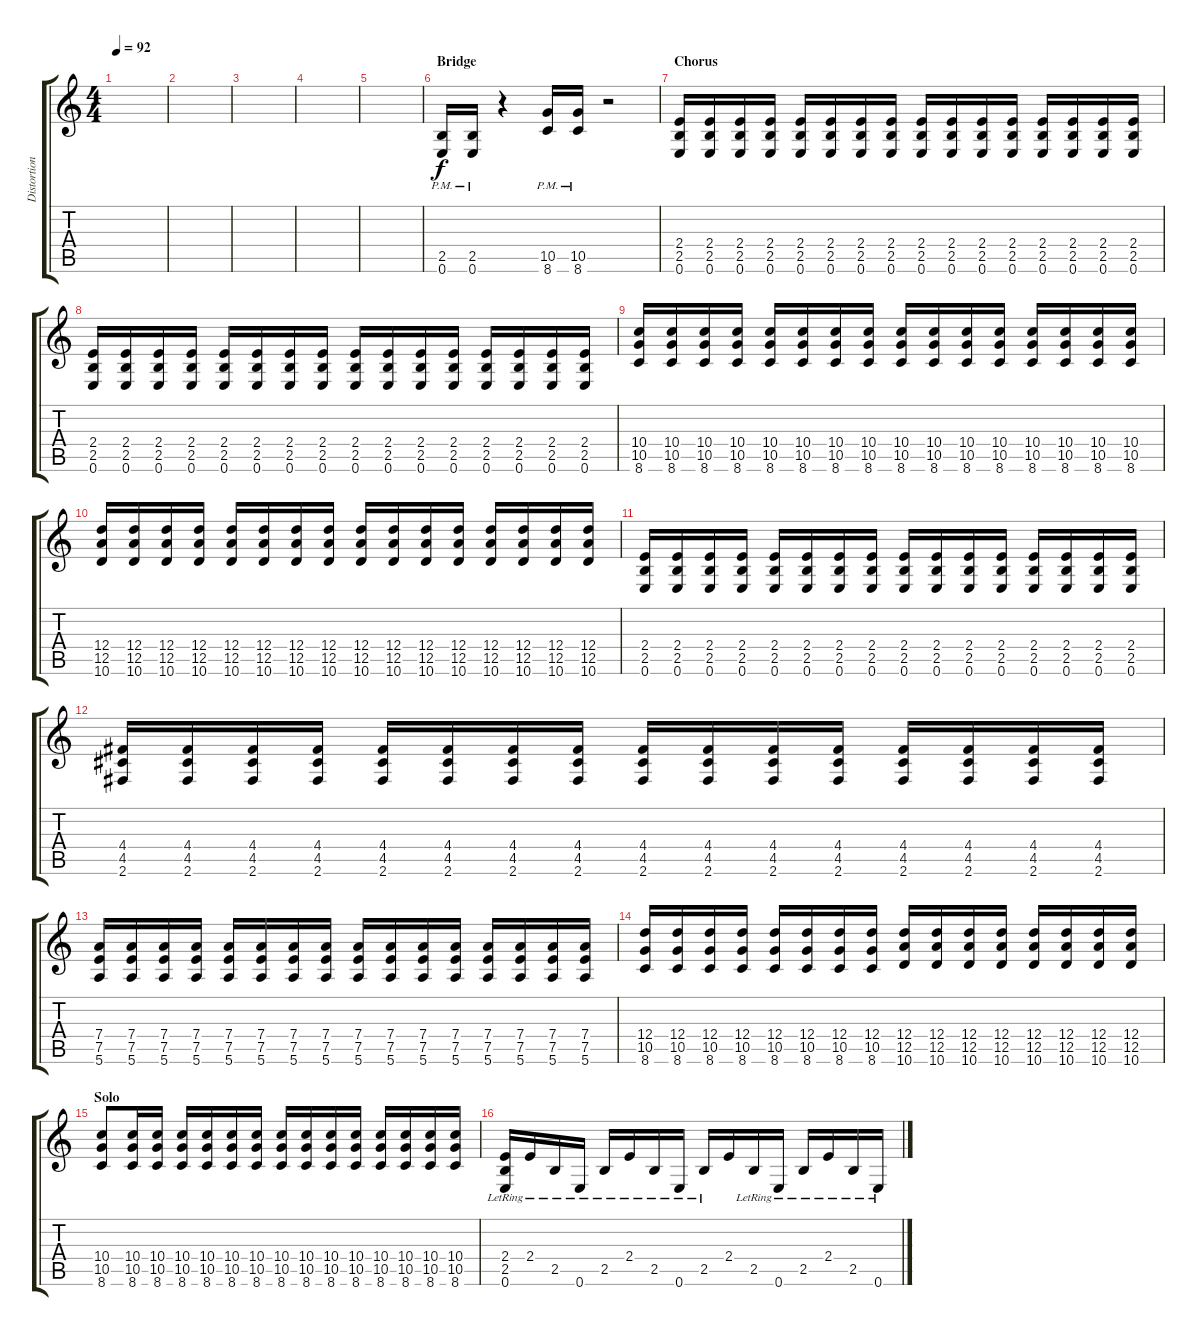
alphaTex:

\track ("Distortion Guitar" "Distortion") {instrument distortionguitar}
\staff {score tabs}
\tuning (E4 B3 G3 D3 A2 E2) {hide}
\ts (4 4)
\tempo 92
\clef g2
\ks c
|
|
|
|
|
\section ("" "Bridge")
(2.5 0.6{pm}).16 (2.5 0.6{pm}).16 r.4 (10.5{pm} 8.6).16 (10.5{pm} 8.6).16 r.2 |
\section ("" "Chorus")
(2.4 2.5 0.6).16{volume 11} (2.4 2.5 0.6).16 (2.4 2.5 0.6).16 (2.4 2.5 0.6).16 (2.4 2.5 0.6).16 (2.4 2.5 0.6).16 (2.4 2.5 0.6).16 (2.4 2.5 0.6).16 (2.4 2.5 0.6).16 (2.4 2.5 0.6).16 (2.4 2.5 0.6).16 (2.4 2.5 0.6).16 (2.4 2.5 0.6).16 (2.4 2.5 0.6).16 (2.4 2.5 0.6).16 (2.4 2.5 0.6).16 |
(2.4 2.5 0.6).16 (2.4 2.5 0.6).16 (2.4 2.5 0.6).16 (2.4 2.5 0.6).16 (2.4 2.5 0.6).16 (2.4 2.5 0.6).16 (2.4 2.5 0.6).16 (2.4 2.5 0.6).16 (2.4 2.5 0.6).16 (2.4 2.5 0.6).16 (2.4 2.5 0.6).16 (2.4 2.5 0.6).16 (2.4 2.5 0.6).16 (2.4 2.5 0.6).16 (2.4 2.5 0.6).16 (2.4 2.5 0.6).16 |
(10.4 10.5 8.6).16 (10.4 10.5 8.6).16 (10.4 10.5 8.6).16 (10.4 10.5 8.6).16 (10.4 10.5 8.6).16 (10.4 10.5 8.6).16 (10.4 10.5 8.6).16 (10.4 10.5 8.6).16 (10.4 10.5 8.6).16 (10.4 10.5 8.6).16 (10.4 10.5 8.6).16 (10.4 10.5 8.6).16 (10.4 10.5 8.6).16 (10.4 10.5 8.6).16 (10.4 10.5 8.6).16 (10.4 10.5 8.6).16 |
(12.4 12.5 10.6).16 (12.4 12.5 10.6).16 (12.4 12.5 10.6).16 (12.4 12.5 10.6).16 (12.4 12.5 10.6).16 (12.4 12.5 10.6).16 (12.4 12.5 10.6).16 (12.4 12.5 10.6).16 (12.4 12.5 10.6).16 (12.4 12.5 10.6).16 (12.4 12.5 10.6).16 (12.4 12.5 10.6).16 (12.4 12.5 10.6).16 (12.4 12.5 10.6).16 (12.4 12.5 10.6).16 (12.4 12.5 10.6).16 |
(2.4 2.5 0.6).16 (2.4 2.5 0.6).16 (2.4 2.5 0.6).16 (2.4 2.5 0.6).16 (2.4 2.5 0.6).16 (2.4 2.5 0.6).16 (2.4 2.5 0.6).16 (2.4 2.5 0.6).16 (2.4 2.5 0.6).16 (2.4 2.5 0.6).16 (2.4 2.5 0.6).16 (2.4 2.5 0.6).16 (2.4 2.5 0.6).16 (2.4 2.5 0.6).16 (2.4 2.5 0.6).16 (2.4 2.5 0.6).16 |
(4.4 4.5 2.6).16 (4.4 4.5 2.6).16 (4.4 4.5 2.6).16 (4.4 4.5 2.6).16 (4.4 4.5 2.6).16 (4.4 4.5 2.6).16 (4.4 4.5 2.6).16 (4.4 4.5 2.6).16 (4.4 4.5 2.6).16 (4.4 4.5 2.6).16 (4.4 4.5 2.6).16 (4.4 4.5 2.6).16 (4.4 4.5 2.6).16 (4.4 4.5 2.6).16 (4.4 4.5 2.6).16 (4.4 4.5 2.6).16 |
(7.4 7.5 5.6).16 (7.4 7.5 5.6).16 (7.4 7.5 5.6).16 (7.4 7.5 5.6).16 (7.4 7.5 5.6).16 (7.4 7.5 5.6).16 (7.4 7.5 5.6).16 (7.4 7.5 5.6).16 (7.4 7.5 5.6).16 (7.4 7.5 5.6).16 (7.4 7.5 5.6).16 (7.4 7.5 5.6).16 (7.4 7.5 5.6).16 (7.4 7.5 5.6).16 (7.4 7.5 5.6).16 (7.4 7.5 5.6).16 |
(12.4 10.5 8.6).16 (12.4 10.5 8.6).16 (12.4 10.5 8.6).16 (12.4 10.5 8.6).16 (12.4 10.5 8.6).16 (12.4 10.5 8.6).16 (12.4 10.5 8.6).16 (12.4 10.5 8.6).16 (12.4 12.5 10.6).16 (12.4 12.5 10.6).16 (12.4 12.5 10.6).16 (12.4 12.5 10.6).16 (12.4 12.5 10.6).16 (12.4 12.5 10.6).16 (12.4 12.5 10.6).16 (12.4 12.5 10.6).16 |
\section ("" "Solo")
(10.4 10.5 8.6).8 (10.4 10.5 8.6).16 (10.4 10.5 8.6).16 (10.4 10.5 8.6).16 (10.4 10.5 8.6).16 (10.4 10.5 8.6).16 (10.4 10.5 8.6).16 (10.4 10.5 8.6).16 (10.4 10.5 8.6).16 (10.4 10.5 8.6).16 (10.4 10.5 8.6).16 (10.4 10.5 8.6).16 (10.4 10.5 8.6).16 (10.4 10.5 8.6).16 (10.4 10.5 8.6).16 |
(2.4{lr} 2.5{lr} 0.6{lr}).16 2.4{lr}.16 2.5{lr}.16 0.6{lr}.16 2.5{lr}.16 2.4{lr}.16 2.5{lr}.16 0.6{lr}.16 2.5{lr}.16 2.4.16 2.5{lr}.16 0.6{lr}.16 2.5{lr}.16 2.4{lr}.16 2.5{lr}.16 0.6{lr}.16
